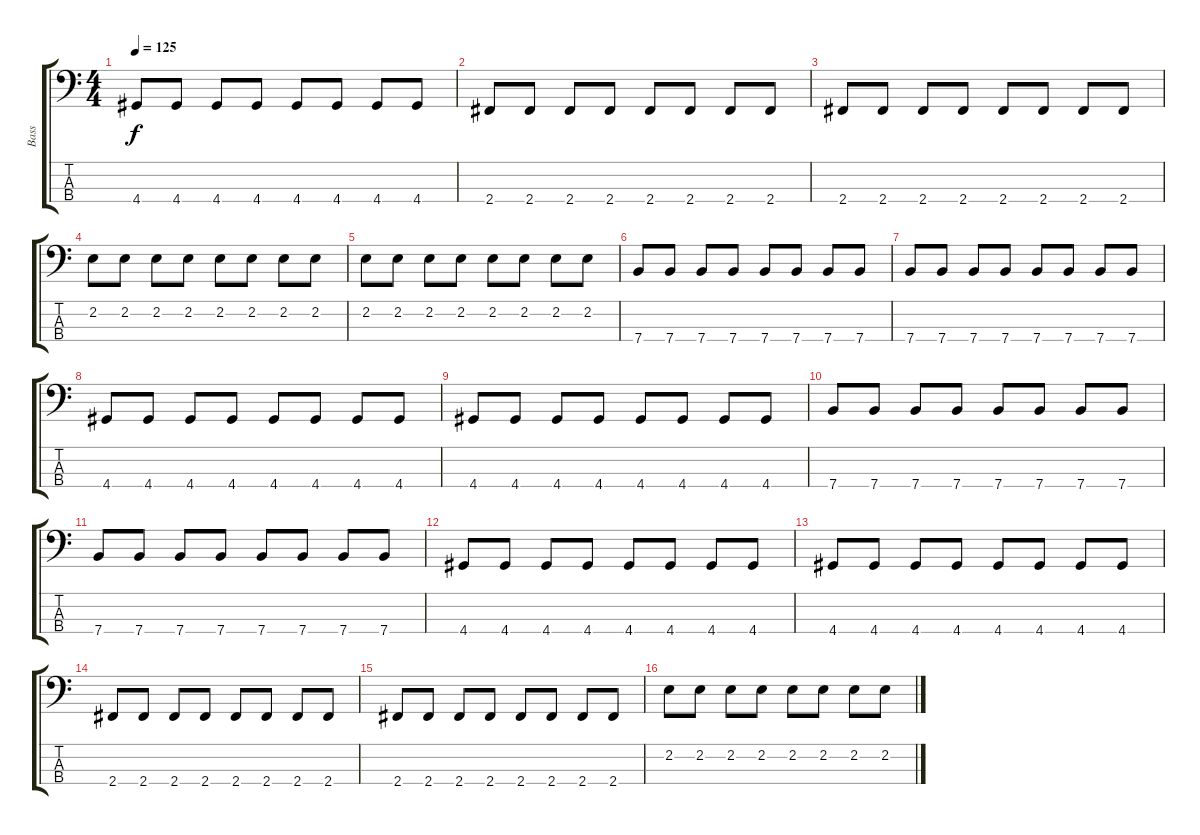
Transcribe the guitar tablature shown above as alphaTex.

\track ("Bass" "Bass") {instrument electricbassfinger}
\staff {score tabs}
\tuning (G2 D2 A1 E1) {hide}
\ts (4 4)
\tempo 125
\clef f4
\ks c
4.4.8{dy f} 4.4.8 4.4.8 4.4.8 4.4.8 4.4.8 4.4.8 4.4.8 |
2.4.8 2.4.8 2.4.8 2.4.8 2.4.8 2.4.8 2.4.8 2.4.8 |
2.4.8 2.4.8 2.4.8 2.4.8 2.4.8 2.4.8 2.4.8 2.4.8 |
2.2.8 2.2.8 2.2.8 2.2.8 2.2.8 2.2.8 2.2.8 2.2.8 |
2.2.8 2.2.8 2.2.8 2.2.8 2.2.8 2.2.8 2.2.8 2.2.8 |
7.4.8 7.4.8 7.4.8 7.4.8 7.4.8 7.4.8 7.4.8 7.4.8 |
7.4.8 7.4.8 7.4.8 7.4.8 7.4.8 7.4.8 7.4.8 7.4.8 |
4.4.8 4.4.8 4.4.8 4.4.8 4.4.8 4.4.8 4.4.8 4.4.8 |
4.4.8 4.4.8 4.4.8 4.4.8 4.4.8 4.4.8 4.4.8 4.4.8 |
7.4.8 7.4.8 7.4.8 7.4.8 7.4.8 7.4.8 7.4.8 7.4.8 |
7.4.8 7.4.8 7.4.8 7.4.8 7.4.8 7.4.8 7.4.8 7.4.8 |
4.4.8 4.4.8 4.4.8 4.4.8 4.4.8 4.4.8 4.4.8 4.4.8 |
4.4.8 4.4.8 4.4.8 4.4.8 4.4.8 4.4.8 4.4.8 4.4.8 |
2.4.8 2.4.8 2.4.8 2.4.8 2.4.8 2.4.8 2.4.8 2.4.8 |
2.4.8 2.4.8 2.4.8 2.4.8 2.4.8 2.4.8 2.4.8 2.4.8 |
2.2.8 2.2.8 2.2.8 2.2.8 2.2.8 2.2.8 2.2.8 2.2.8
